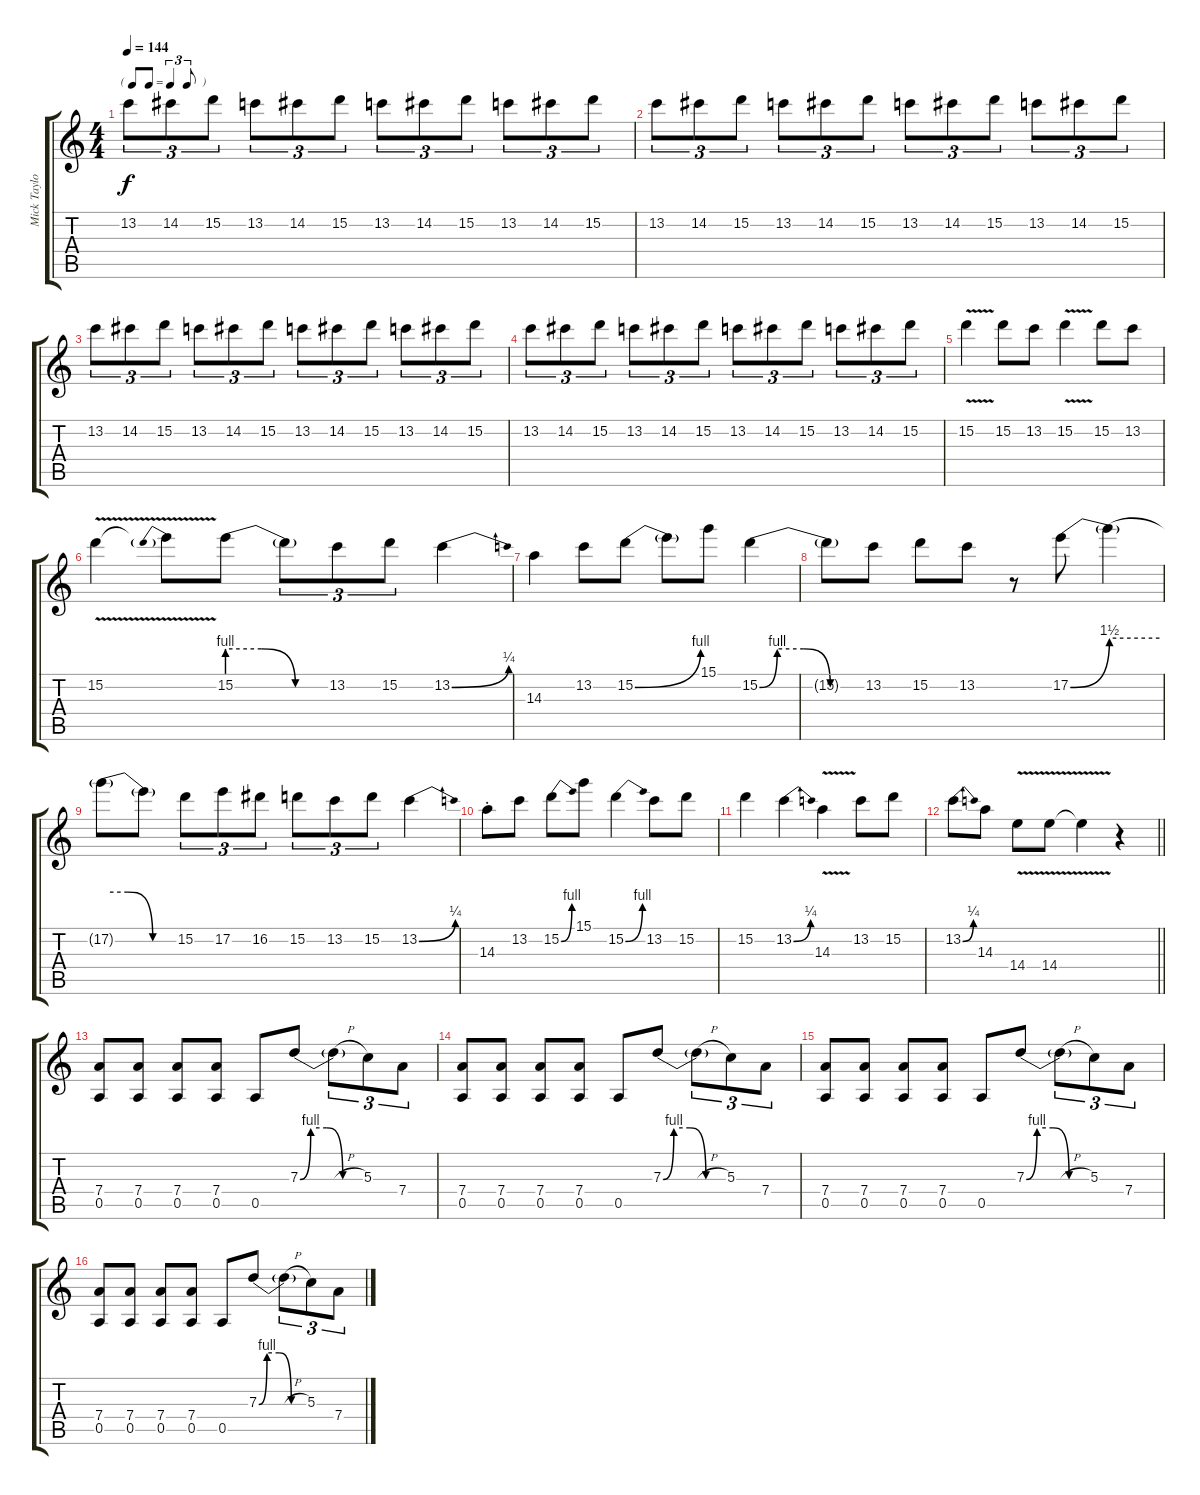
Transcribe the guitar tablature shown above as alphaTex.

\track ("Mick Taylor - Electric Guitar" "Mick Taylo") {instrument overdrivenguitar}
\staff {score tabs}
\tuning (E4 B3 G3 D3 A2 E2) {hide}
\ts (4 4)
\tf triplet8th
\tempo 144
\clef g2
\ks c
13.2.8{tu (3 2) dy f} 14.2.8{tu (3 2)} 15.2.8{tu (3 2)} 13.2.8{tu (3 2)} 14.2.8{tu (3 2)} 15.2.8{tu (3 2)} 13.2.8{tu (3 2)} 14.2.8{tu (3 2)} 15.2.8{tu (3 2)} 13.2.8{tu (3 2)} 14.2.8{tu (3 2)} 15.2.8{tu (3 2)} |
13.2.8{tu (3 2)} 14.2.8{tu (3 2)} 15.2.8{tu (3 2)} 13.2.8{tu (3 2)} 14.2.8{tu (3 2)} 15.2.8{tu (3 2)} 13.2.8{tu (3 2)} 14.2.8{tu (3 2)} 15.2.8{tu (3 2)} 13.2.8{tu (3 2)} 14.2.8{tu (3 2)} 15.2.8{tu (3 2)} |
13.2.8{tu (3 2)} 14.2.8{tu (3 2)} 15.2.8{tu (3 2)} 13.2.8{tu (3 2)} 14.2.8{tu (3 2)} 15.2.8{tu (3 2)} 13.2.8{tu (3 2)} 14.2.8{tu (3 2)} 15.2.8{tu (3 2)} 13.2.8{tu (3 2)} 14.2.8{tu (3 2)} 15.2.8{tu (3 2)} |
13.2.8{tu (3 2)} 14.2.8{tu (3 2)} 15.2.8{tu (3 2)} 13.2.8{tu (3 2)} 14.2.8{tu (3 2)} 15.2.8{tu (3 2)} 13.2.8{tu (3 2)} 14.2.8{tu (3 2)} 15.2.8{tu (3 2)} 13.2.8{tu (3 2)} 14.2.8{tu (3 2)} 15.2.8{tu (3 2)} |
15.2{v}.4 15.2.8 13.2.8 15.2{v}.4 15.2.8 13.2.8 |
15.2{v}.4 15.2{be (prebend 0 4 60 4) t}.8 15.2{be (custom 0 4 20 4 40 0 60 0)}.8 15.2{t}.8{tu (3 2)} 13.2.8{tu (3 2)} 15.2.8{tu (3 2)} 13.2{be (bend 0 0 60 1)}.4 |
14.3.4 13.2.8 15.2{be (bend 0 0 60 4)}.8 15.2{t}.8 15.1.8 15.2{be (custom 0 0 10 4 25 4 40 0 60 0)}.4 |
15.2{t}.8 13.2.8 15.2.8 13.2.8 r.8 17.2{be (bend 0 0 60 6)}.8 17.2{be (hold 0 6 60 6) t}.4 |
17.2{be (custom 0 6 20 6 40 0 60 0) t}.8 17.2{t}.8 15.2.8{tu (3 2)} 17.2.8{tu (3 2)} 16.2.8{tu (3 2)} 15.2.8{tu (3 2)} 13.2.8{tu (3 2)} 15.2.8{tu (3 2)} 13.2{be (bend 0 0 60 1)}.4 |
14.3{st}.8 13.2.8 15.2{be (bend 0 0 60 4)}.8 15.1.8 15.2{be (bend 0 0 60 4)}.4 13.2.8 15.2.8 |
15.2.4 13.2{be (bend 0 0 60 1)}.4 14.3{v}.4 13.2.8 15.2.8 |
\barLineRight lightlight
13.2{be (bend 0 0 60 1)}.8 14.3.8 14.4{v}.8 14.4{v}.8 14.4{v t}.4 r.4 |
(7.4 0.5).8 (7.4 0.5).8 (7.4 0.5).8 (7.4 0.5).8 0.5.8 7.3{be (custom 0 0 10 4 25 4 40 0 60 0)}.8 7.3{h t}.8{tu (3 2)} 5.3.8{tu (3 2)} 7.4.8{tu (3 2)} |
(7.4 0.5).8 (7.4 0.5).8 (7.4 0.5).8 (7.4 0.5).8 0.5.8 7.3{be (custom 0 0 10 4 25 4 40 0 60 0)}.8 7.3{h t}.8{tu (3 2)} 5.3.8{tu (3 2)} 7.4.8{tu (3 2)} |
(7.4 0.5).8 (7.4 0.5).8 (7.4 0.5).8 (7.4 0.5).8 0.5.8 7.3{be (custom 0 0 10 4 25 4 40 0 60 0)}.8 7.3{h t}.8{tu (3 2)} 5.3.8{tu (3 2)} 7.4.8{tu (3 2)} |
(7.4 0.5).8 (7.4 0.5).8 (7.4 0.5).8 (7.4 0.5).8 0.5.8 7.3{be (custom 0 0 10 4 25 4 40 0 60 0)}.8 7.3{h t}.8{tu (3 2)} 5.3.8{tu (3 2)} 7.4.8{tu (3 2)}
